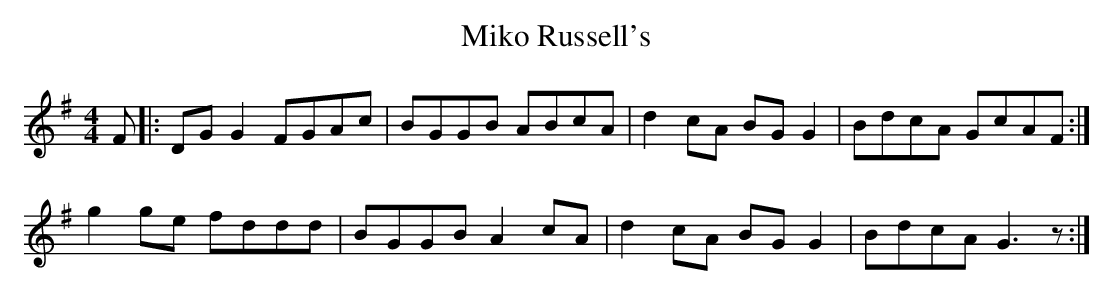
X:1
T: Miko Russell's
M: 4/4
L: 1/8
K: G
F |: DG G2 FGAc | BGGB ABcA | d2 cA BG G2 |\
BdcA GcAF :|
g2 ge fddd | BGGB A2 cA | d2 cA BG G2 |\
BdcA G3 z :|
